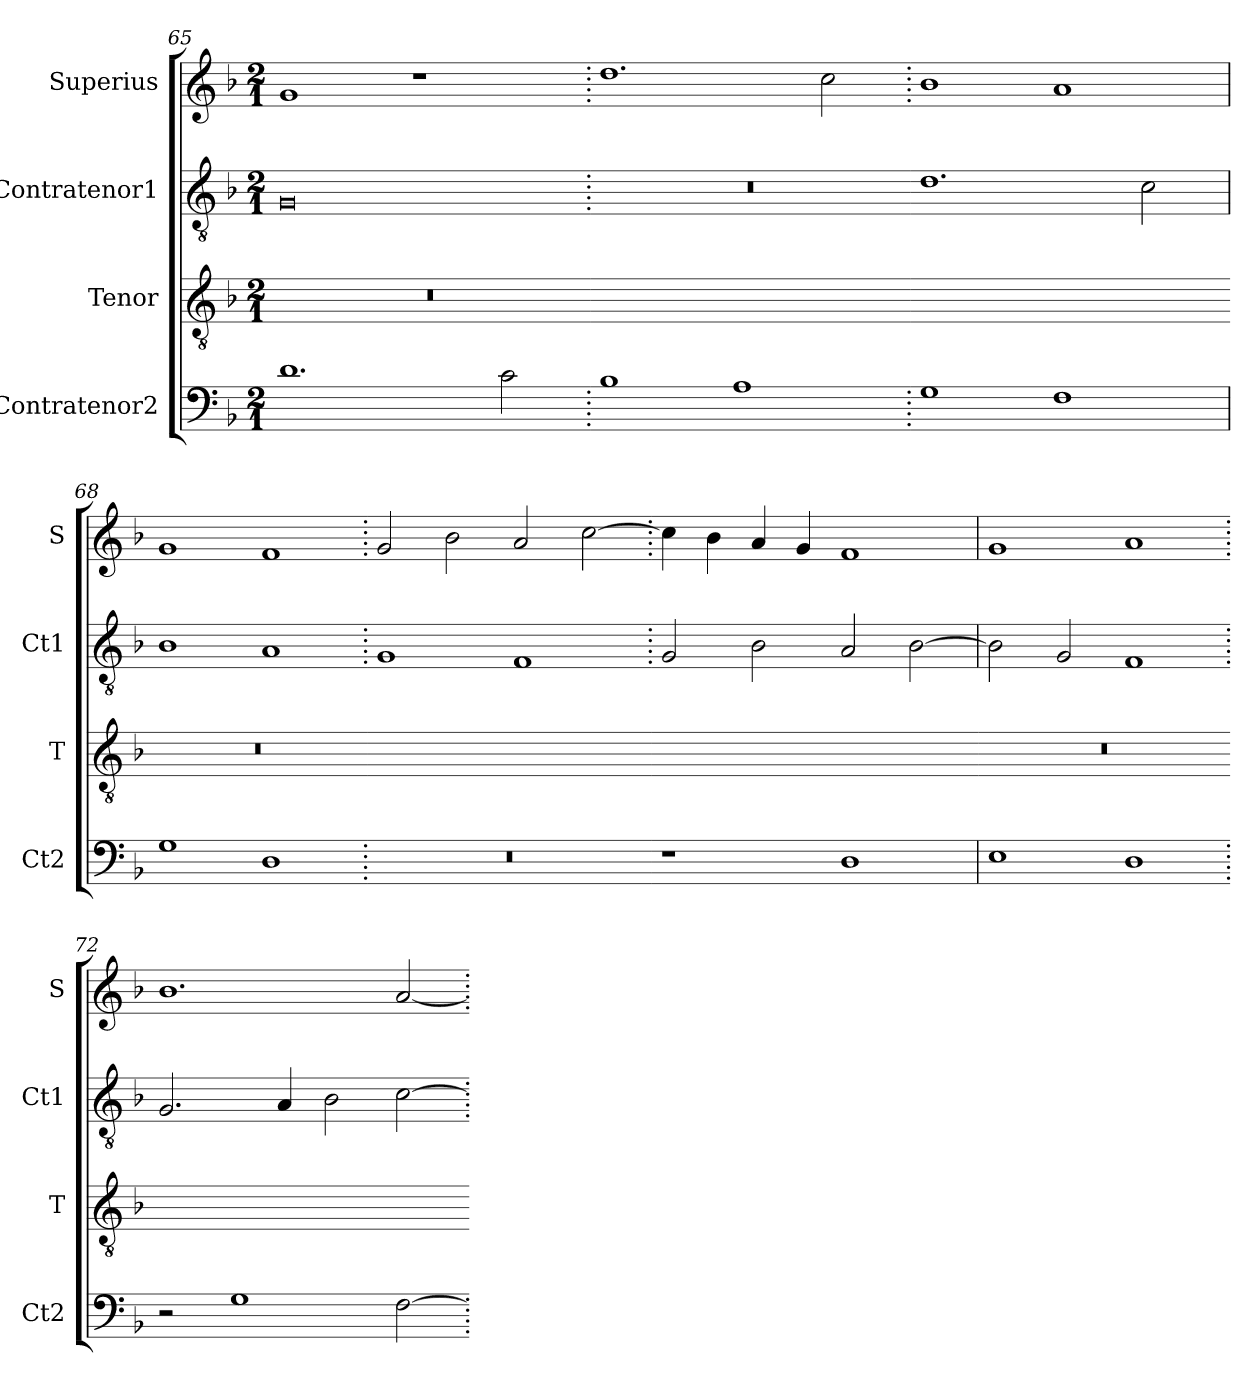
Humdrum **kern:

**kern	**kern	**kern	**kern
*part4	*part3	*part2	*part1
*staff4	*staff3	*staff2	*staff1
*I"Contratenor2	*I"Tenor	*I"Contratenor1	*I"Superius
*I'Ct2	*I'T	*I'Ct1	*I'S
*clefF4	*clefGv2	*clefGv2	*clefG2
*k[b-]	*k[b-]	*k[b-]	*k[b-]
*M2/1	*M2/1	*M2/1	*M2/1
=65	=65	=65	=65
!	!LO:N:vis=2	!	!
1.d	0r	0G	1g
.	.	.	1r
2c\	.	.	.
=66.	=66-	=66.	=66.
!	!LO:N:vis=2	!	!
1B-	0ryy	0r	1.dd
1A	.	.	.
.	.	.	2cc\
=67.	=67-	=67.	=67.
!	!LO:N:vis=2	!	!
1G	0ryy	1.d	1b-
1F	.	.	1a
.	.	2c\	.
=68	=68-	=68	=68
!	!LO:N:vis=2	!	!
1G	0r	1B-	1g
1D	.	1A	1f
=69.	=69-	=69.	=69.
!	!LO:N:vis=2	!	!
0r	0ryy	1G	2g/
.	.	.	2b-\
.	.	1F	2a/
.	.	.	[2cc\
=70.	=70-	=70.	=70.
!	!LO:N:vis=2	!	!
1r	0ryy	2G/	4cc\]
.	.	.	4b-\
.	.	2B-\	4a/
.	.	.	4g/
1D	.	2A/	1f
.	.	[2B-\	.
=71	=71-	=71	=71
!	!LO:N:vis=2	!	!
1E	0r	2B-\]	1g
.	.	2G/	.
1D	.	1F	1a
=72.	=72-	=72.	=72.
!	!LO:N:vis=2	!	!
2r	0ryy	2.G/	1.b-
1G	.	.	.
.	.	4A/	.
.	.	2B-\	.
[2F\	.	[2c\	[2a/
=.	=-	=.	=.
*-	*-	*-	*-
